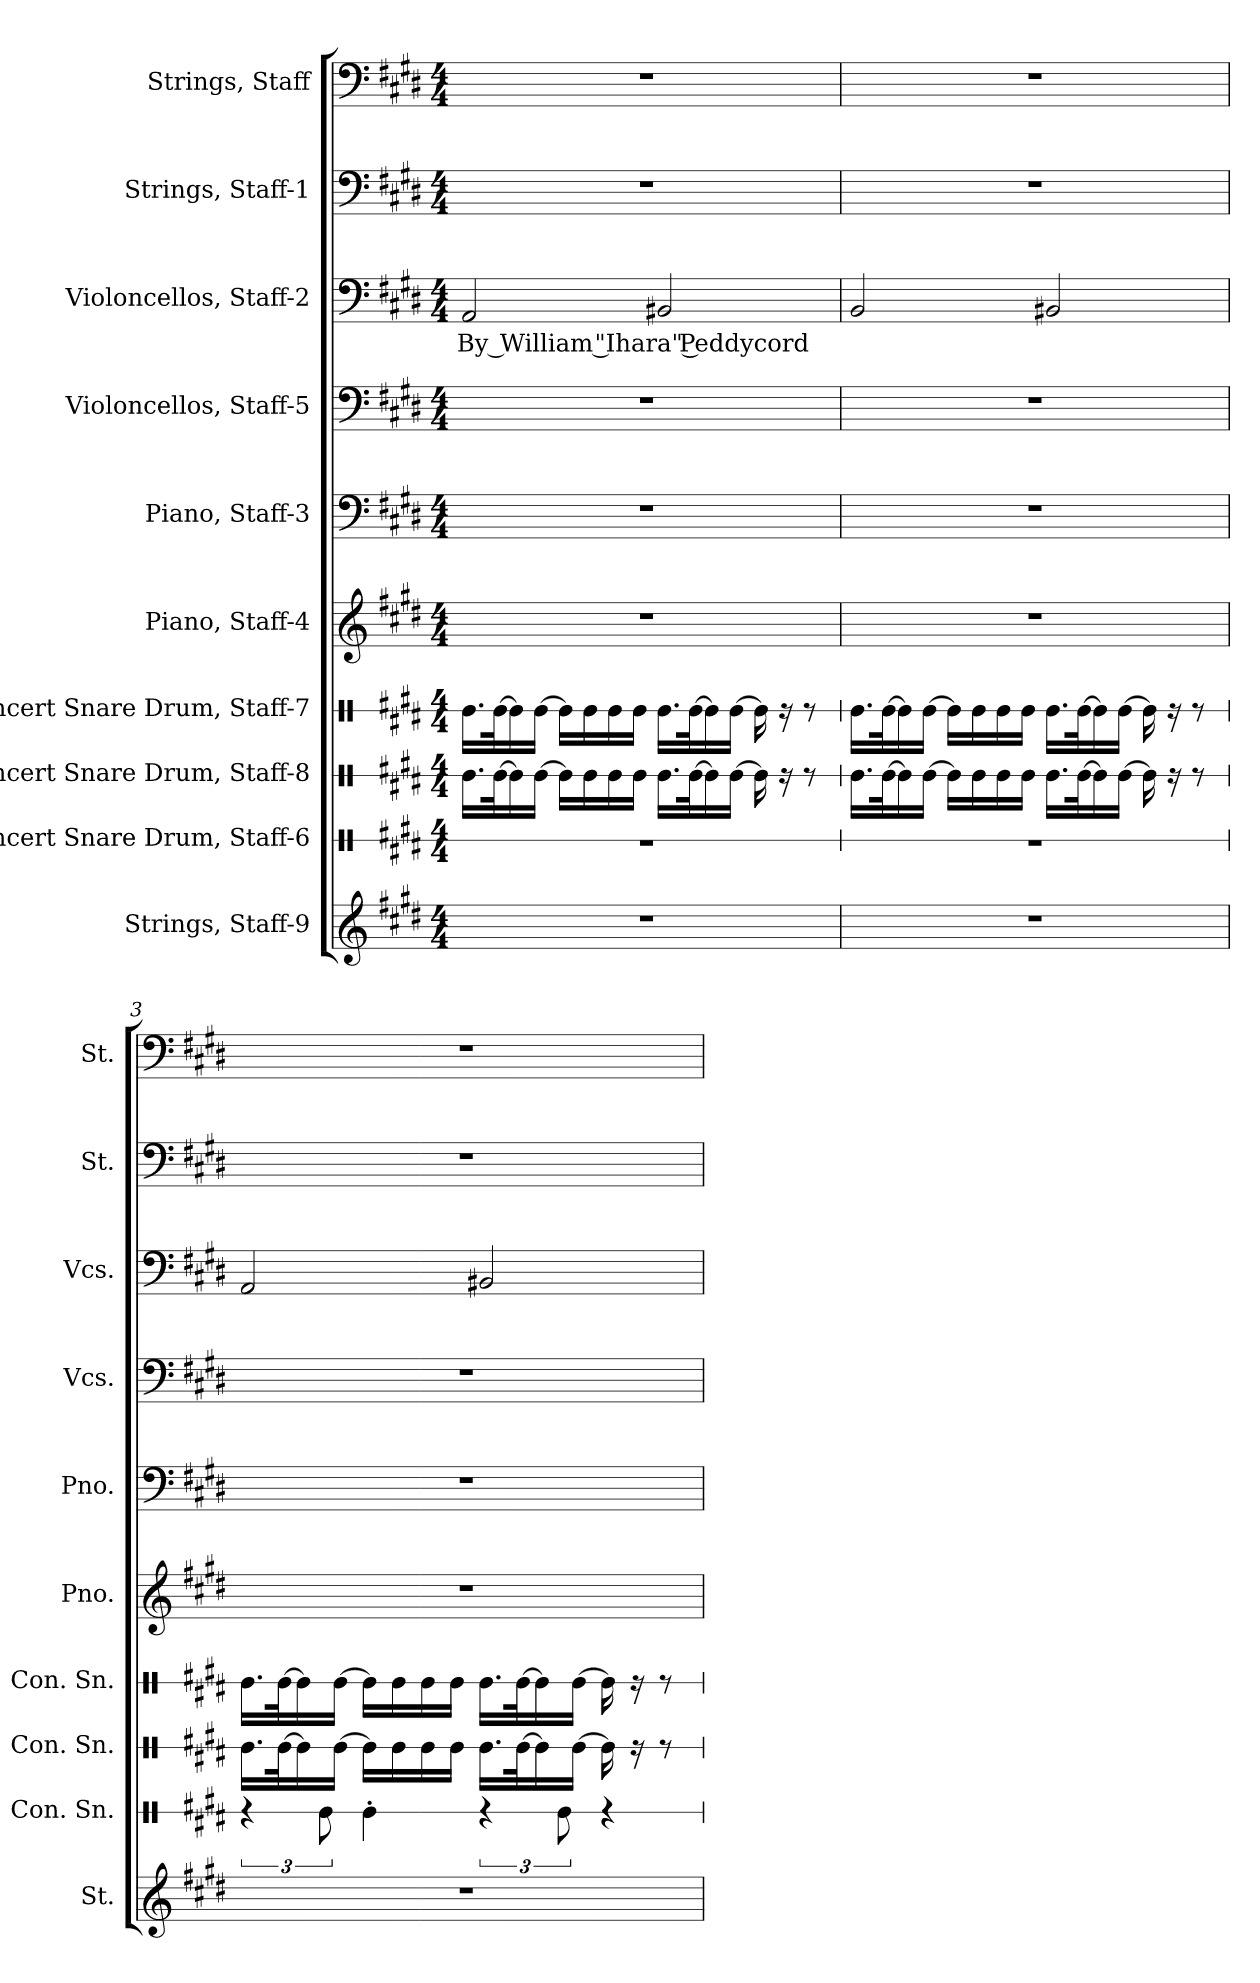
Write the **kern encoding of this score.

**kern	**kern	**kern	**kern	**kern	**kern	**kern	**kern	**text	**kern	**kern
*part10	*part9	*part8	*part7	*part6	*part5	*part4	*part3	*part3	*part2	*part1
*staff10	*staff9	*staff8	*staff7	*staff6	*staff5	*staff4	*staff3	*staff3	*staff2	*staff1
*I"Strings, Staff-9	*I"Concert Snare Drum, Staff-6	*I"Concert Snare Drum, Staff-8	*I"Concert Snare Drum, Staff-7	*I"Piano, Staff-4	*I"Piano, Staff-3	*I"Violoncellos, Staff-5	*I"Violoncellos, Staff-2	*	*I"Strings, Staff-1	*I"Strings, Staff
*I'St.	*I'Con. Sn.	*I'Con. Sn.	*I'Con. Sn.	*I'Pno.	*I'Pno.	*I'Vcs.	*I'Vcs.	*	*I'St.	*I'St.
*	*stria1	*stria1	*stria1	*	*	*	*	*	*	*
*clefG2	*clefX	*clefX	*clefX	*clefG2	*clefF4	*clefF4	*clefF4	*	*clefF4	*clefF4
*k[f#c#g#d#]	*k[f#c#g#d#]	*k[f#c#g#d#]	*k[f#c#g#d#]	*k[f#c#g#d#]	*k[f#c#g#d#]	*k[f#c#g#d#]	*k[f#c#g#d#]	*	*k[f#c#g#d#]	*k[f#c#g#d#]
*M4/4	*M4/4	*M4/4	*M4/4	*M4/4	*M4/4	*M4/4	*M4/4	*	*M4/4	*M4/4
*MM50	*MM50	*MM50	*MM50	*MM50	*MM50	*MM50	*MM50	*	*MM50	*MM50
=1	=1	=1	=1	=1	=1	=1	=1	=1	=1	=1
!	!	!	!	!	!	!	!	!LO:LY:b	!	!
1r	1r	16.Re\LL	16.Re\LL	1r	1r	1r	2AA/	By William "Ihara" Peddycord	1r	1r
.	.	[32Re\K	[32Re\K	.	.	.	.	.	.	.
.	.	16Re\]	16Re\]	.	.	.	.	.	.	.
.	.	[16Re\JJ	[16Re\JJ	.	.	.	.	.	.	.
.	.	16Re\LL]	16Re\LL]	.	.	.	.	.	.	.
.	.	16Re\	16Re\	.	.	.	.	.	.	.
.	.	16Re\	16Re\	.	.	.	.	.	.	.
.	.	16Re\JJ	16Re\JJ	.	.	.	.	.	.	.
.	.	16.Re\LL	16.Re\LL	.	.	.	2BB#X/	.	.	.
.	.	[32Re\K	[32Re\K	.	.	.	.	.	.	.
.	.	16Re\]	16Re\]	.	.	.	.	.	.	.
.	.	[16Re\JJ	[16Re\JJ	.	.	.	.	.	.	.
.	.	16Re\]	16Re\]	.	.	.	.	.	.	.
.	.	16r	16r	.	.	.	.	.	.	.
.	.	8r	8r	.	.	.	.	.	.	.
=2	=2	=2	=2	=2	=2	=2	=2	=2	=2	=2
1r	1r	16.Re\LL	16.Re\LL	1r	1r	1r	2BB/	.	1r	1r
.	.	[32Re\K	[32Re\K	.	.	.	.	.	.	.
.	.	16Re\]	16Re\]	.	.	.	.	.	.	.
.	.	[16Re\JJ	[16Re\JJ	.	.	.	.	.	.	.
.	.	16Re\LL]	16Re\LL]	.	.	.	.	.	.	.
.	.	16Re\	16Re\	.	.	.	.	.	.	.
.	.	16Re\	16Re\	.	.	.	.	.	.	.
.	.	16Re\JJ	16Re\JJ	.	.	.	.	.	.	.
.	.	16.Re\LL	16.Re\LL	.	.	.	2BB#X/	.	.	.
.	.	[32Re\K	[32Re\K	.	.	.	.	.	.	.
.	.	16Re\]	16Re\]	.	.	.	.	.	.	.
.	.	[16Re\JJ	[16Re\JJ	.	.	.	.	.	.	.
.	.	16Re\]	16Re\]	.	.	.	.	.	.	.
.	.	16r	16r	.	.	.	.	.	.	.
.	.	8r	8r	.	.	.	.	.	.	.
!!LO:PB:g=z
=3	=3	=3	=3	=3	=3	=3	=3	=3	=3	=3
1r	6r	16.Re\LL	16.Re\LL	1r	1r	1r	2AA/	.	1r	1r
.	.	[32Re\K	[32Re\K	.	.	.	.	.	.	.
.	.	16Re\]	16Re\]	.	.	.	.	.	.	.
.	12Re\	.	.	.	.	.	.	.	.	.
.	.	[16Re\JJ	[16Re\JJ	.	.	.	.	.	.	.
.	4Re'\	16Re\LL]	16Re\LL]	.	.	.	.	.	.	.
.	.	16Re\	16Re\	.	.	.	.	.	.	.
.	.	16Re\	16Re\	.	.	.	.	.	.	.
.	.	16Re\JJ	16Re\JJ	.	.	.	.	.	.	.
.	6r	16.Re\LL	16.Re\LL	.	.	.	2BB#X/	.	.	.
.	.	[32Re\K	[32Re\K	.	.	.	.	.	.	.
.	.	16Re\]	16Re\]	.	.	.	.	.	.	.
.	12Re\	.	.	.	.	.	.	.	.	.
.	.	[16Re\JJ	[16Re\JJ	.	.	.	.	.	.	.
.	4r	16Re\]	16Re\]	.	.	.	.	.	.	.
.	.	16r	16r	.	.	.	.	.	.	.
.	.	8r	8r	.	.	.	.	.	.	.
=	=	=	=	=	=	=	=	=	=	=
*-	*-	*-	*-	*-	*-	*-	*-	*-	*-	*-
